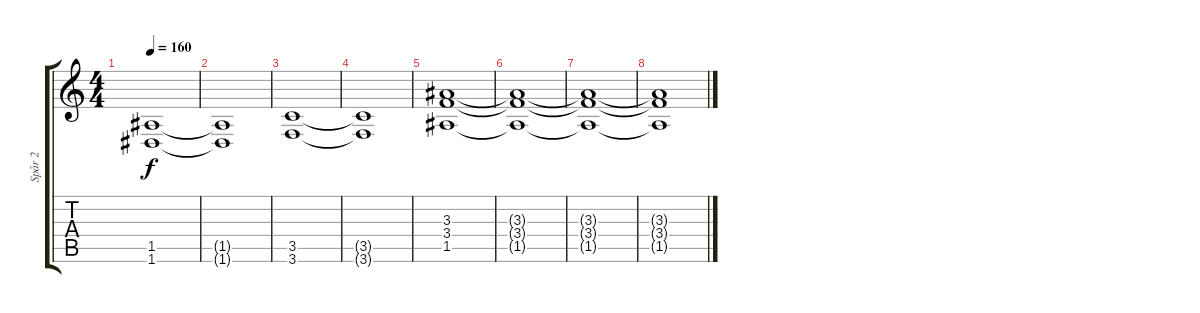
\track ("Spår 2" "Spår 2") {instrument overdrivenguitar}
\staff {score tabs}
\tuning (E4 B3 G3 D3 A2 D2) {hide}
\ts (4 4)
\tempo 160
\clef g2
\ks c
(1.5 1.6).1{dy f} |
(1.5{t} 1.6{t}).1 |
(3.5 3.6).1 |
(3.5{t} 3.6{t}).1 |
(3.3 3.4 1.5).1 |
(3.3{t} 3.4{t} 1.5{t}).1 |
(3.3{t} 3.4{t} 1.5{t}).1 |
(3.3{t} 3.4{t} 1.5{t}).1
